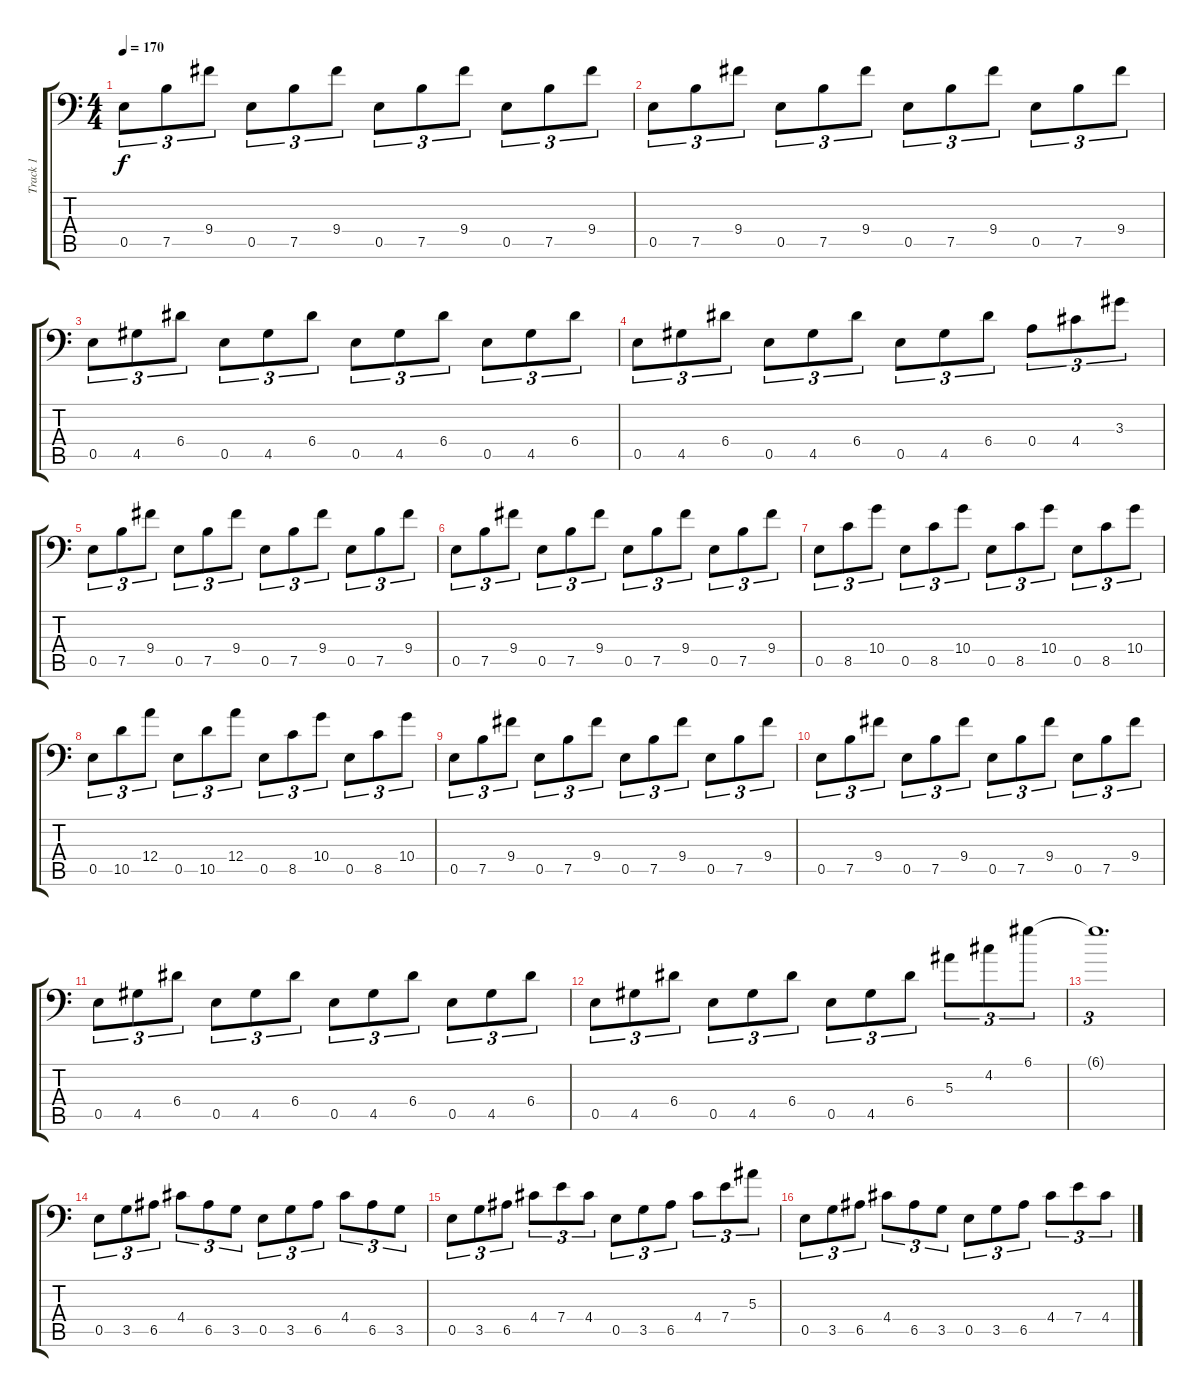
\track ("Track 1" "Track 1") {instrument distortionguitar}
\staff {score tabs}
\tuning (D4 A3 F3 A2 E2 A1) {hide}
\ts (4 4)
\tempo 170
\clef f4
\ks c
0.5.8{tu (3 2) dy f} 7.5.8{tu (3 2)} 9.4.8{tu (3 2)} 0.5.8{tu (3 2)} 7.5.8{tu (3 2)} 9.4.8{tu (3 2)} 0.5.8{tu (3 2)} 7.5.8{tu (3 2)} 9.4.8{tu (3 2)} 0.5.8{tu (3 2)} 7.5.8{tu (3 2)} 9.4.8{tu (3 2)} |
0.5.8{tu (3 2)} 7.5.8{tu (3 2)} 9.4.8{tu (3 2)} 0.5.8{tu (3 2)} 7.5.8{tu (3 2)} 9.4.8{tu (3 2)} 0.5.8{tu (3 2)} 7.5.8{tu (3 2)} 9.4.8{tu (3 2)} 0.5.8{tu (3 2)} 7.5.8{tu (3 2)} 9.4.8{tu (3 2)} |
0.5.8{tu (3 2)} 4.5.8{tu (3 2)} 6.4.8{tu (3 2)} 0.5.8{tu (3 2)} 4.5.8{tu (3 2)} 6.4.8{tu (3 2)} 0.5.8{tu (3 2)} 4.5.8{tu (3 2)} 6.4.8{tu (3 2)} 0.5.8{tu (3 2)} 4.5.8{tu (3 2)} 6.4.8{tu (3 2)} |
0.5.8{tu (3 2)} 4.5.8{tu (3 2)} 6.4.8{tu (3 2)} 0.5.8{tu (3 2)} 4.5.8{tu (3 2)} 6.4.8{tu (3 2)} 0.5.8{tu (3 2)} 4.5.8{tu (3 2)} 6.4.8{tu (3 2)} 0.4.8{tu (3 2)} 4.4.8{tu (3 2)} 3.3.8{tu (3 2)} |
0.5.8{tu (3 2)} 7.5.8{tu (3 2)} 9.4.8{tu (3 2)} 0.5.8{tu (3 2)} 7.5.8{tu (3 2)} 9.4.8{tu (3 2)} 0.5.8{tu (3 2)} 7.5.8{tu (3 2)} 9.4.8{tu (3 2)} 0.5.8{tu (3 2)} 7.5.8{tu (3 2)} 9.4.8{tu (3 2)} |
0.5.8{tu (3 2)} 7.5.8{tu (3 2)} 9.4.8{tu (3 2)} 0.5.8{tu (3 2)} 7.5.8{tu (3 2)} 9.4.8{tu (3 2)} 0.5.8{tu (3 2)} 7.5.8{tu (3 2)} 9.4.8{tu (3 2)} 0.5.8{tu (3 2)} 7.5.8{tu (3 2)} 9.4.8{tu (3 2)} |
0.5.8{tu (3 2)} 8.5.8{tu (3 2)} 10.4.8{tu (3 2)} 0.5.8{tu (3 2)} 8.5.8{tu (3 2)} 10.4.8{tu (3 2)} 0.5.8{tu (3 2)} 8.5.8{tu (3 2)} 10.4.8{tu (3 2)} 0.5.8{tu (3 2)} 8.5.8{tu (3 2)} 10.4.8{tu (3 2)} |
0.5.8{tu (3 2)} 10.5.8{tu (3 2)} 12.4.8{tu (3 2)} 0.5.8{tu (3 2)} 10.5.8{tu (3 2)} 12.4.8{tu (3 2)} 0.5.8{tu (3 2)} 8.5.8{tu (3 2)} 10.4.8{tu (3 2)} 0.5.8{tu (3 2)} 8.5.8{tu (3 2)} 10.4.8{tu (3 2)} |
0.5.8{tu (3 2)} 7.5.8{tu (3 2)} 9.4.8{tu (3 2)} 0.5.8{tu (3 2)} 7.5.8{tu (3 2)} 9.4.8{tu (3 2)} 0.5.8{tu (3 2)} 7.5.8{tu (3 2)} 9.4.8{tu (3 2)} 0.5.8{tu (3 2)} 7.5.8{tu (3 2)} 9.4.8{tu (3 2)} |
0.5.8{tu (3 2)} 7.5.8{tu (3 2)} 9.4.8{tu (3 2)} 0.5.8{tu (3 2)} 7.5.8{tu (3 2)} 9.4.8{tu (3 2)} 0.5.8{tu (3 2)} 7.5.8{tu (3 2)} 9.4.8{tu (3 2)} 0.5.8{tu (3 2)} 7.5.8{tu (3 2)} 9.4.8{tu (3 2)} |
0.5.8{tu (3 2)} 4.5.8{tu (3 2)} 6.4.8{tu (3 2)} 0.5.8{tu (3 2)} 4.5.8{tu (3 2)} 6.4.8{tu (3 2)} 0.5.8{tu (3 2)} 4.5.8{tu (3 2)} 6.4.8{tu (3 2)} 0.5.8{tu (3 2)} 4.5.8{tu (3 2)} 6.4.8{tu (3 2)} |
0.5.8{tu (3 2)} 4.5.8{tu (3 2)} 6.4.8{tu (3 2)} 0.5.8{tu (3 2)} 4.5.8{tu (3 2)} 6.4.8{tu (3 2)} 0.5.8{tu (3 2)} 4.5.8{tu (3 2)} 6.4.8{tu (3 2)} 5.3.8{tu (3 2)} 4.2.8{tu (3 2)} 6.1.8{tu (3 2)} |
6.1{t}.1{d tu (3 2)} |
0.5.8{tu (3 2)} 3.5.8{tu (3 2)} 6.5.8{tu (3 2)} 4.4.8{tu (3 2)} 6.5.8{tu (3 2)} 3.5.8{tu (3 2)} 0.5.8{tu (3 2)} 3.5.8{tu (3 2)} 6.5.8{tu (3 2)} 4.4.8{tu (3 2)} 6.5.8{tu (3 2)} 3.5.8{tu (3 2)} |
0.5.8{tu (3 2)} 3.5.8{tu (3 2)} 6.5.8{tu (3 2)} 4.4.8{tu (3 2)} 7.4.8{tu (3 2)} 4.4.8{tu (3 2)} 0.5.8{tu (3 2)} 3.5.8{tu (3 2)} 6.5.8{tu (3 2)} 4.4.8{tu (3 2)} 7.4.8{tu (3 2)} 5.3.8{tu (3 2)} |
0.5.8{tu (3 2)} 3.5.8{tu (3 2)} 6.5.8{tu (3 2)} 4.4.8{tu (3 2)} 6.5.8{tu (3 2)} 3.5.8{tu (3 2)} 0.5.8{tu (3 2)} 3.5.8{tu (3 2)} 6.5.8{tu (3 2)} 4.4.8{tu (3 2)} 7.4.8{tu (3 2)} 4.4.8{tu (3 2)}
